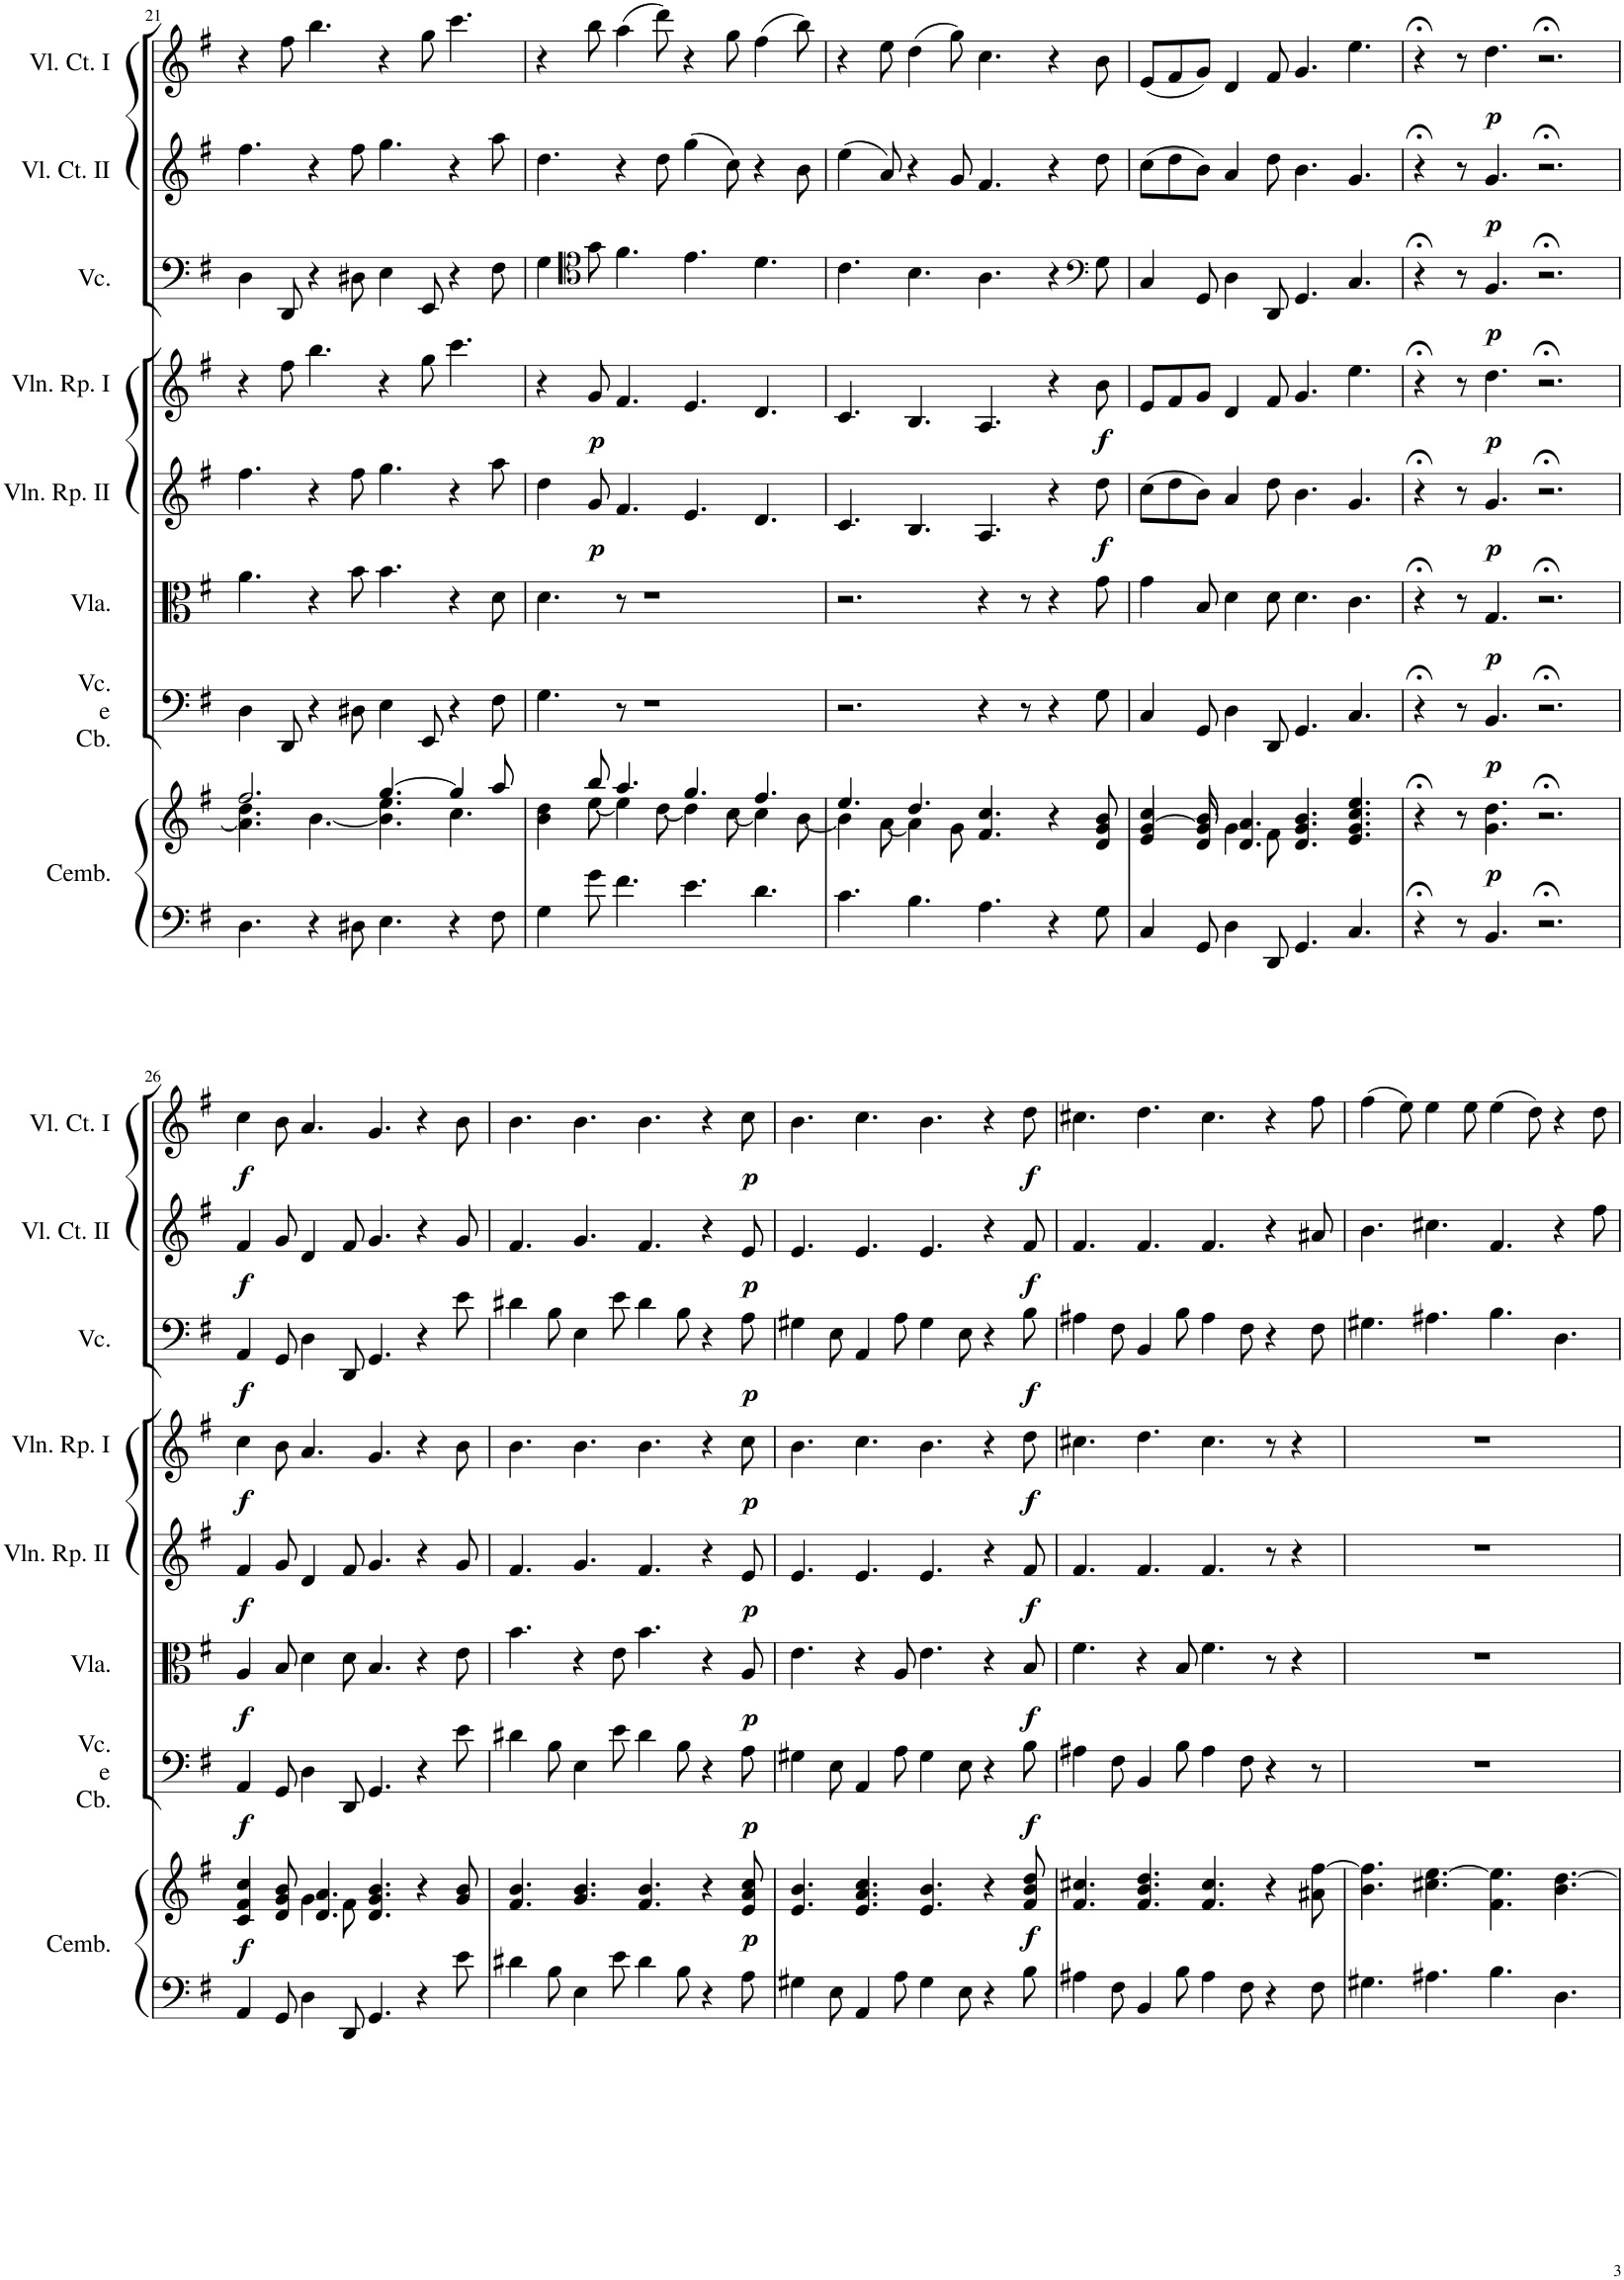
**kern	**kern	**dynam	**kern	**dynam	**kern	**dynam	**kern	**dynam	**kern	**dynam	**kern	**dynam	**kern	**dynam	**kern	**dynam	**kern	**dynam
*part9	*part9	*part9	*part8	*part8	*part7	*part7	*part6	*part6	*part5	*part5	*part4	*part4	*part3	*part3	*part2	*part2	*part1	*part1
*staff10	*staff9	*staff9/10	*staff8	*staff8	*staff7	*staff7	*staff6	*staff6	*staff5	*staff5	*staff4	*staff4	*staff3	*staff3	*staff2	*staff2	*staff1	*staff1
*I"Cembalo (Organo)	*	*	*I"Contrabassen	*	*I"Violoncello e Contabasso	*	*I"Viola	*	*I"Violino di ripieno II	*	*I"Violino di ripieno I	*	*I"Violoncello	*	*I"Violino concertato II	*	*I"Violino concertato I	*
*I'Cemb.	*	*	*I'Ca. Bsn.	*	*I'Vc. e Cb.	*	*I'Vla.	*	*I'Vln. Rp. II	*	*I'Vln. Rp. I	*	*I'Vc.	*	*I'Vl. Ct. II	*	*I'Vl. Ct. I	*
!!LO:PB:g=z
*clefF4	*clefG2	*	*clefF4	*	*clefF4	*	*clefC3	*	*clefG2	*	*clefG2	*	*clefF4	*	*clefG2	*	*clefG2	*
*	*	*	*Trd7c12	*	*	*	*	*	*	*	*	*	*	*	*	*	*	*
*k[f#]	*k[f#]	*	*k[]	*	*k[f#]	*	*k[f#]	*	*k[f#]	*	*k[f#]	*	*k[f#]	*	*k[f#]	*	*k[f#]	*
*M12/8	*M12/8	*	*M12/8	*	*M12/8	*	*M12/8	*	*M12/8	*	*M12/8	*	*M12/8	*	*M12/8	*	*M12/8	*
=21	=21	=21	=21	=21	=21	=21	=21	=21	=21	=21	=21	=21	=21	=21	=21	=21	=21	=21
*	*^	*	*	*	*	*	*	*	*	*	*	*	*	*	*	*	*	*
4.D\	2.ff#/	4.a\] 4.dd\	.	4D	.	4D\	.	4.a\	.	4.ff#\	.	4r	.	4D\	.	4.ff#\	.	4r	.
.	.	.	.	8DD	.	8DD/	.	.	.	.	.	8ff#\	.	8DD/	.	.	.	8ff#\	.
4r	.	[4.b\	.	4r	.	4r	.	4r	.	4r	.	4.bb\	.	4r	.	4r	.	4.bb\	.
8D#X\	.	.	.	8D#X	.	8D#X\	.	8b\	.	8ff#\	.	.	.	8D#X\	.	8ff#\	.	.	.
4.E\	[4.gg/	4.b\] 4.ee\	.	4E	.	4E\	.	4.b\	.	4.gg\	.	4r	.	4E\	.	4.gg\	.	4r	.
.	.	.	.	8EE	.	8EE/	.	.	.	.	.	8gg\	.	8EE/	.	.	.	8gg\	.
4r	4gg/]	4.cc\	.	4r	.	4r	.	4r	.	4r	.	4.ccc\	.	4r	.	4r	.	4.ccc\	.
8F#\	8aa/	.	.	8F#X	.	8F#\	.	8d\	.	8aa\	.	.	.	8F#\	.	8aa\	.	.	.
=22	=22	=22	=22	=22	=22	=22	=22	=22	=22	=22	=22	=22	=22	=22	=22	=22	=22	=22	=22
4G\	4b\ 4dd\	4ryy	.	4.G	.	4.G\	.	4.d\	.	4dd\	.	4r	.	4G\	.	4.dd\	.	4r	.
*	*	*	*	*	*	*	*	*	*	*	*	*	*	*clefC4	*	*	*	*	*
!	!	!	!	!	!	!	!	!	!	!	!LO:DY:b	!	!LO:DY:b	!	!	!	!	!	!
8g\	8bb/	[8ee\	.	.	.	.	.	.	.	8g/	p	8g/	p	8g\	.	.	.	8bb\	.
4.f#\	4.aa/	4ee\]	.	8r	.	8r	.	8r	.	4.f#/	.	4.f#/	.	4.f#\	.	4r	.	(4aa\	.
.	.	.	.	1r	.	1r	.	1r	.	.	.	.	.	.	.	.	.	.	.
.	.	[8dd\	.	.	.	.	.	.	.	.	.	.	.	.	.	8dd\	.	8ddd\)	.
4.e\	4.gg/	4dd\]	.	.	.	.	.	.	.	4.e/	.	4.e/	.	4.e\	.	(4gg\	.	4r	.
.	.	[8cc\	.	.	.	.	.	.	.	.	.	.	.	.	.	8cc\)	.	8gg\	.
4.d\	4.ff#/	4cc\]	.	.	.	.	.	.	.	4.d/	.	4.d/	.	4.d\	.	4r	.	(4ff#\	.
.	.	[8b\	.	.	.	.	.	.	.	.	.	.	.	.	.	8b\	.	8bb\)	.
=23	=23	=23	=23	=23	=23	=23	=23	=23	=23	=23	=23	=23	=23	=23	=23	=23	=23	=23	=23
!	!	!	!	!LO:N:vis=2	!	!	!	!	!	!	!	!	!	!	!	!	!	!	!
4.c\	4.ee/	4b\]	.	2.r	.	2.r	.	2.r	.	4.c/	.	4.c/	.	4.c\	.	(4ee\	.	4r	.
.	.	[8a\	.	.	.	.	.	.	.	.	.	.	.	.	.	8a/)	.	8ee\	.
4.B\	4.dd/	4a\]	.	.	.	.	.	.	.	4.B/	.	4.B/	.	4.B\	.	4r	.	(4dd\	.
.	.	8g\	.	.	.	.	.	.	.	.	.	.	.	.	.	8g/	.	8gg\)	.
4.A\	4.f#/ 4.cc/	2.ryy	.	4r	.	4r	.	4r	.	4.A/	.	4.A/	.	4.A\	.	4.f#/	.	4.cc\	.
.	.	.	.	8r	.	8r	.	8r	.	.	.	.	.	.	.	.	.	.	.
4r	4r	.	.	4r	.	4r	.	4r	.	4r	.	4r	.	4r	.	4r	.	4r	.
*	*	*	*	*	*	*	*	*	*	*	*	*	*	*clefF4	*	*	*	*	*
!	!	!	!	!	!	!	!	!	!	!	!LO:DY:b	!	!LO:DY:b	!	!	!	!	!	!
8G\	8d/ 8g/ 8b/	.	.	8G	.	8G\	.	8g\	.	8dd\	f	8b\	f	8G\	.	8dd\	.	8b\	.
=24	=24	=24	=24	=24	=24	=24	=24	=24	=24	=24	=24	=24	=24	=24	=24	=24	=24	=24	=24
4C/	4e/ 4cc/	[4g/	.	4C	.	4C/	.	4g\	.	(8cc\L	.	8e/L	.	4C/	.	(8cc\L	.	(8e/L	.
.	.	.	.	.	.	.	.	.	.	8dd\	.	8f#/	.	.	.	8dd\	.	8f#/	.
8GG/	8d/ 8b/	8g/]	.	8GG	.	8GG/	.	8B/	.	8b\J)	.	8g/J	.	8GG/	.	8b\J)	.	8g/J)	.
4D\	4.d/ 4.a/	4g\	.	4D	.	4D\	.	4d\	.	4a/	.	4d/	.	4D\	.	4a/	.	4d/	.
8DD/	.	8f#\	.	8DD	.	8DD/	.	8d\	.	8dd\	.	8f#/	.	8DD/	.	8dd\	.	8f#/	.
4.GG/	4.d/ 4.g/ 4.b/	2.ryy	.	4.GG	.	4.GG/	.	4.d\	.	4.b\	.	4.g/	.	4.GG/	.	4.b\	.	4.g/	.
4.C/	4.e/ 4.g/ 4.cc/ 4.ee/	.	.	4.C	.	4.C/	.	4.c\	.	4.g/	.	4.ee\	.	4.C/	.	4.g/	.	4.ee\	.
*	*v	*v	*	*	*	*	*	*	*	*	*	*	*	*	*	*	*	*	*
=25	=25	=25	=25	=25	=25	=25	=25	=25	=25	=25	=25	=25	=25	=25	=25	=25	=25	=25
4r;<	4r;<	.	4r;<	.	4r;<	.	4r;<	.	4r;<	.	4r;<	.	4r;<	.	4r;<	.	4r;<	.
8r	8r	.	8r	.	8r	.	8r	.	8r	.	8r	.	8r	.	8r	.	8r	.
!	!	!LO:DY:b	!	!LO:DY:b	!	!LO:DY:b	!	!LO:DY:b	!	!LO:DY:b	!	!LO:DY:b	!	!LO:DY:b	!	!LO:DY:b	!	!LO:DY:b
4.BB/	4.g\ 4.dd\	p	4.BB	p	4.BB/	p	4.G/	p	4.g/	p	4.dd\	p	4.BB/	p	4.g/	p	4.dd\	p
!	!	!	!LO:N:vis=2	!	!	!	!	!	!	!	!	!	!	!	!	!	!	!
2.r;<	2.r;<	.	2.r;<	.	2.r;<	.	2.r;<	.	2.r;<	.	2.r;<	.	2.r;<	.	2.r;<	.	2.r;<	.
!!LO:LB:g=z
=26	=26	=26	=26	=26	=26	=26	=26	=26	=26	=26	=26	=26	=26	=26	=26	=26	=26	=26
*	*^	*	*	*	*	*	*	*	*	*	*	*	*	*	*	*	*	*
!	!	!	!LO:DY:b	!	!LO:DY:b	!	!LO:DY:b	!	!LO:DY:b	!	!LO:DY:b	!	!LO:DY:b	!	!LO:DY:b	!	!LO:DY:b	!	!LO:DY:b
4AA/	4c/ 4f#/ 4cc/	4.ryy	f	4AA	f	4AA/	f	4A/	f	4f#/	f	4cc\	f	4AA/	f	4f#/	f	4cc\	f
8GG/	8d/ 8g/ 8b/	.	.	8GG	.	8GG/	.	8B/	.	8g/	.	8b\	.	8GG/	.	8g/	.	8b\	.
4D\	4.d/ 4.a/	4g\	.	4D	.	4D\	.	4d\	.	4d/	.	4.a/	.	4D\	.	4d/	.	4.a/	.
8DD/	.	8f#\	.	8DD	.	8DD/	.	8d\	.	8f#/	.	.	.	8DD/	.	8f#/	.	.	.
4.GG/	4.d/ 4.g/ 4.b/	2.ryy	.	4.GG	.	4.GG/	.	4.B/	.	4.g/	.	4.g/	.	4.GG/	.	4.g/	.	4.g/	.
4r	4r	.	.	4r	.	4r	.	4r	.	4r	.	4r	.	4r	.	4r	.	4r	.
8e\	8g/ 8b/	.	.	8e	.	8e\	.	8e\	.	8g/	.	8b\	.	8e\	.	8g/	.	8b\	.
*	*v	*v	*	*	*	*	*	*	*	*	*	*	*	*	*	*	*	*	*
=27	=27	=27	=27	=27	=27	=27	=27	=27	=27	=27	=27	=27	=27	=27	=27	=27	=27	=27
4d#X\	4.f#/ 4.b/	.	4d#X	.	4d#X\	.	4.b\	.	4.f#/	.	4.b\	.	4d#X\	.	4.f#/	.	4.b\	.
8B\	.	.	8B	.	8B\	.	.	.	.	.	.	.	8B\	.	.	.	.	.
4E\	4.g/ 4.b/	.	4E	.	4E\	.	4r	.	4.g/	.	4.b\	.	4E\	.	4.g/	.	4.b\	.
8e\	.	.	8e	.	8e\	.	8e\	.	.	.	.	.	8e\	.	.	.	.	.
4d#\	4.f#/ 4.b/	.	4d#	.	4d#\	.	4.b\	.	4.f#/	.	4.b\	.	4d#\	.	4.f#/	.	4.b\	.
8B\	.	.	8B	.	8B\	.	.	.	.	.	.	.	8B\	.	.	.	.	.
4r	4r	.	4r	.	4r	.	4r	.	4r	.	4r	.	4r	.	4r	.	4r	.
!	!	!LO:DY:b	!	!LO:DY:b	!	!LO:DY:b	!	!LO:DY:b	!	!LO:DY:b	!	!LO:DY:b	!	!LO:DY:b	!	!LO:DY:b	!	!LO:DY:b
8A\	8e/ 8a/ 8cc/	p	8A	p	8A\	p	8A/	p	8e/	p	8cc\	p	8A\	p	8e/	p	8cc\	p
=28	=28	=28	=28	=28	=28	=28	=28	=28	=28	=28	=28	=28	=28	=28	=28	=28	=28	=28
4G#X\	4.e/ 4.b/	.	4G#X	.	4G#X\	.	4.e\	.	4.e/	.	4.b\	.	4G#X\	.	4.e/	.	4.b\	.
8E\	.	.	8E	.	8E\	.	.	.	.	.	.	.	8E\	.	.	.	.	.
4AA/	4.e/ 4.a/ 4.cc/	.	4AA	.	4AA/	.	4r	.	4.e/	.	4.cc\	.	4AA/	.	4.e/	.	4.cc\	.
8A\	.	.	8A	.	8A\	.	8A/	.	.	.	.	.	8A\	.	.	.	.	.
4G#\	4.e/ 4.b/	.	4G#	.	4G#\	.	4.e\	.	4.e/	.	4.b\	.	4G#\	.	4.e/	.	4.b\	.
8E\	.	.	8E	.	8E\	.	.	.	.	.	.	.	8E\	.	.	.	.	.
4r	4r	.	4r	.	4r	.	4r	.	4r	.	4r	.	4r	.	4r	.	4r	.
!	!	!LO:DY:b	!	!LO:DY:b	!	!LO:DY:b	!	!LO:DY:b	!	!LO:DY:b	!	!LO:DY:b	!	!LO:DY:b	!	!LO:DY:b	!	!LO:DY:b
8B\	8f#/ 8b/ 8dd/	f	8B	f	8B\	f	8B/	f	8f#/	f	8dd\	f	8B\	f	8f#/	f	8dd\	f
=29	=29	=29	=29	=29	=29	=29	=29	=29	=29	=29	=29	=29	=29	=29	=29	=29	=29	=29
4A#X\	4.f#/ 4.cc#X/	.	4A#X	.	4A#X\	.	4.f#\	.	4.f#/	.	4.cc#X\	.	4A#X\	.	4.f#/	.	4.cc#X\	.
8F#\	.	.	8F#X	.	8F#\	.	.	.	.	.	.	.	8F#\	.	.	.	.	.
4BB/	4.f#/ 4.b/ 4.dd/	.	4BB	.	4BB/	.	4r	.	4.f#/	.	4.dd\	.	4BB/	.	4.f#/	.	4.dd\	.
8B\	.	.	8B	.	8B\	.	8B/	.	.	.	.	.	8B\	.	.	.	.	.
4A#\	4.f#/ 4.cc#/	.	4A#	.	4A#\	.	4.f#\	.	4.f#/	.	4.cc#\	.	4A#\	.	4.f#/	.	4.cc#\	.
8F#\	.	.	8F#	.	8F#\	.	.	.	.	.	.	.	8F#\	.	.	.	.	.
4r	4r	.	4r	.	4r	.	8r	.	8r	.	8r	.	4r	.	4r	.	4r	.
.	.	.	.	.	.	.	4r	.	4r	.	4r	.	.	.	.	.	.	.
8F#\	8a#X\ [8ff#\	.	8r	.	8r	.	.	.	.	.	.	.	8F#\	.	8a#X/	.	8ff#\	.
=30	=30	=30	=30	=30	=30	=30	=30	=30	=30	=30	=30	=30	=30	=30	=30	=30	=30	=30
4.G#X\	4.b\ 4.ff#\]	.	1.r	.	1.r	.	1.r	.	1.r	.	1.r	.	4.G#X\	.	4.b\	.	(4ff#\	.
.	.	.	.	.	.	.	.	.	.	.	.	.	.	.	.	.	8ee\)	.
4.A#X\	4.cc#X\ [4.ee\	.	.	.	.	.	.	.	.	.	.	.	4.A#X\	.	4.cc#X\	.	4ee\	.
.	.	.	.	.	.	.	.	.	.	.	.	.	.	.	.	.	8ee\	.
4.B\	4.f#\ 4.ee\]	.	.	.	.	.	.	.	.	.	.	.	4.B\	.	4.f#/	.	(4ee\	.
.	.	.	.	.	.	.	.	.	.	.	.	.	.	.	.	.	8dd\)	.
4.D\	4.b\ [4.dd\	.	.	.	.	.	.	.	.	.	.	.	4.D\	.	4r	.	4r	.
.	.	.	.	.	.	.	.	.	.	.	.	.	.	.	8ff#\	.	8dd\	.
=	=	=	=	=	=	=	=	=	=	=	=	=	=	=	=	=	=	=
*-	*-	*-	*-	*-	*-	*-	*-	*-	*-	*-	*-	*-	*-	*-	*-	*-	*-	*-
